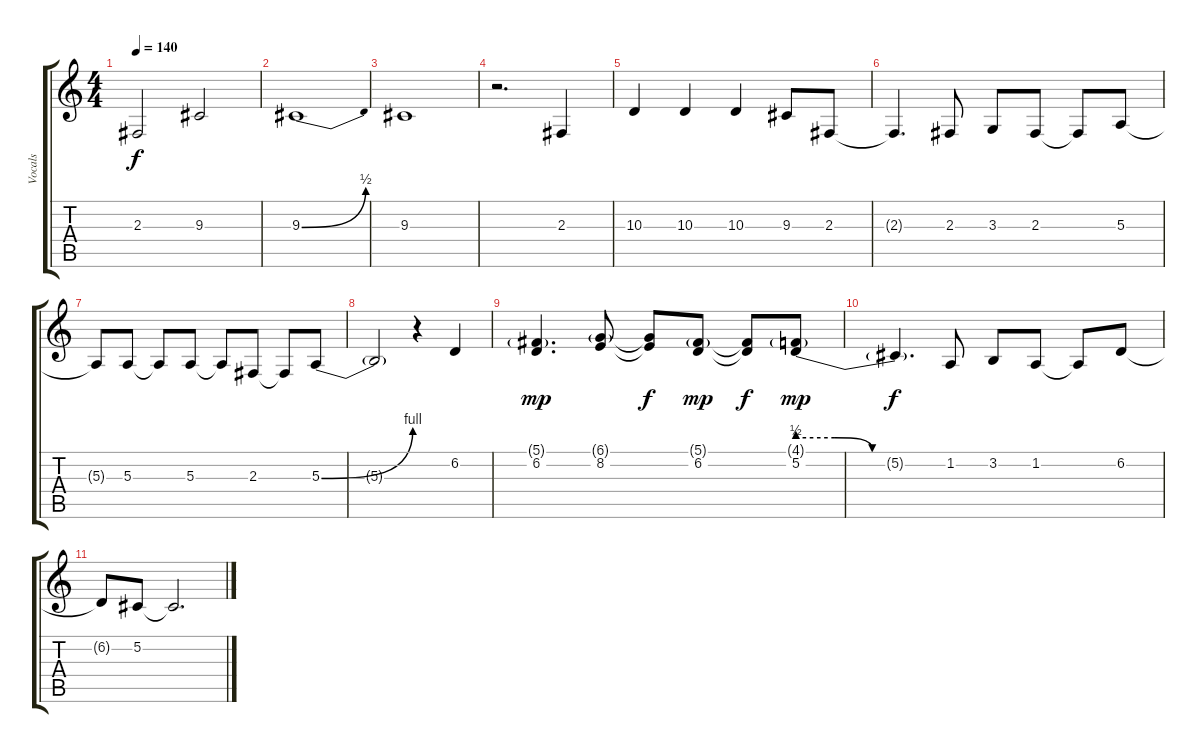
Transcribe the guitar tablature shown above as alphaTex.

\track ("Vocals" "Vocals") {instrument bassoon}
\staff {score tabs}
\tuning (Db4 Ab3 E3 B2 Gb2 B1) {hide}
\ts (4 4)
\tempo 140
\clef g2
\ks c
2.3.2{dy f} 9.3.2 |
9.3{be (bend 0 0 60 2)}.1 |
9.3.1 |
r.2{d} 2.3.4 |
10.3.4 10.3.4 10.3.4 9.3.8 2.3.8 |
2.3{t}.4{d} 2.3.8 3.3.8 2.3.8 2.3{t}.8 5.3.8 |
5.3{t}.8 5.3.8 5.3{t}.8 5.3.8 5.3{t}.8 2.3.8 2.3{t}.8 5.3{be (bend 0 0 60 4)}.8 |
5.3{t}.2 r.4 6.2.4 |
(5.1{g} 6.2).4{d dy mp} (6.1{g} 8.2).8 (6.1{t} 8.2{t}).8{dy f} (5.1{g} 6.2).8{dy mp} (5.1{t} 6.2{t}).8{dy f} (4.1{g} 5.2{be (custom 0 2 15 2 30 0 60 0)}).8{dy mp} |
5.2{t}.4{d dy f} 1.2.8 3.2.8 1.2.8 1.2{t}.8 6.2.8 |
6.2{t}.8 5.2.8 5.2{t}.2{d}
